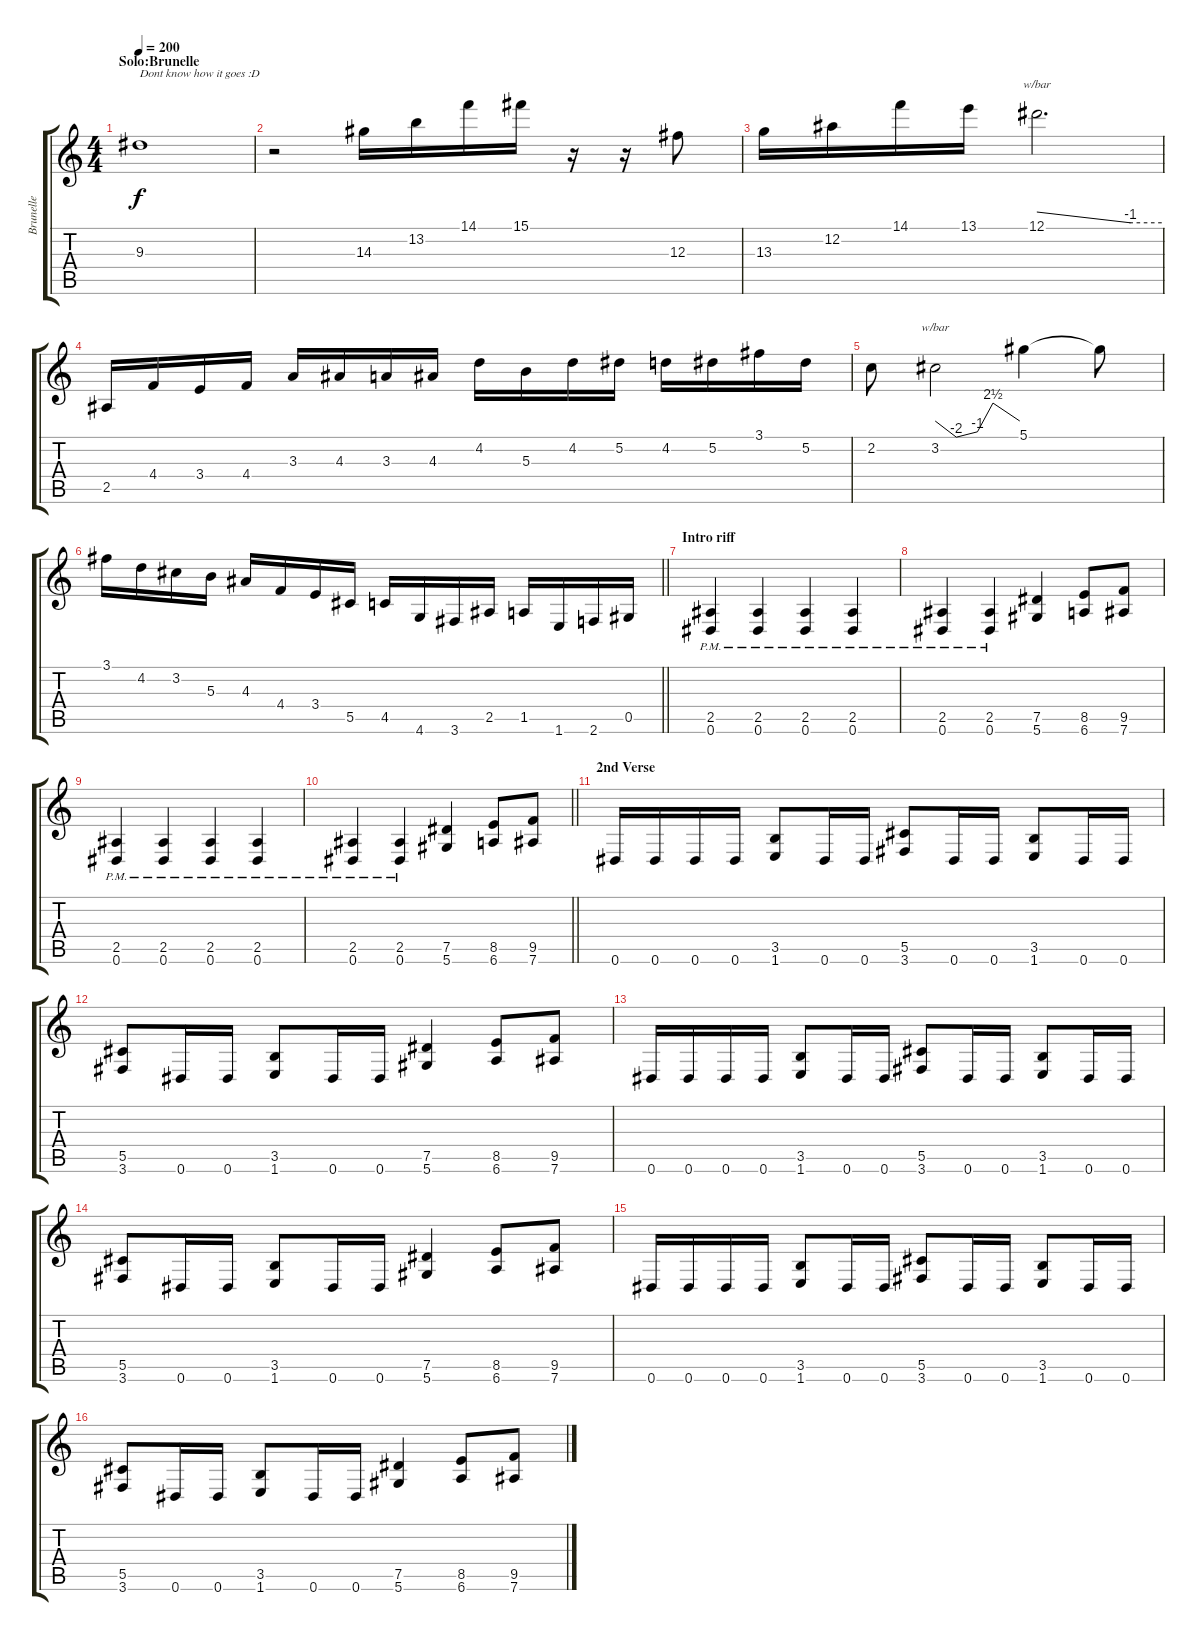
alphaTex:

\track ("Brunelle" "Brunelle") {instrument distortionguitar}
\staff {score tabs}
\tuning (Eb4 Bb3 Gb3 Db3 Ab2 Eb2) {hide}
\ts (4 4)
\section ("" "Solo:Brunelle")
\tempo 200
\clef g2
\ks c
9.3.1{txt "Dont know how it goes :D" dy f} |
r.2 14.3.16 13.2.16 14.1.16 15.1.16 r.16 r.16 12.3.8 |
13.3.16 12.2.16 14.1.16 13.1.16 12.1.2{d tbe (custom default 0 0 45 -4 60 -4)} |
2.5.16 4.4.16 3.4.16 4.4.16 3.3.16 4.3.16 3.3.16 4.3.16 4.2.16 5.3.16 4.2.16 5.2.16 4.2.16 5.2.16 3.1.16 5.2.16 |
2.2.8 3.2.2{tbe (custom default 0 0 15 -8 30 -4 41 10 60 0)} 5.1.4 5.1{t}.8 |
\barLineRight lightlight
3.1.16 4.2.16 3.2.16 5.3.16 4.3.16 4.4.16 3.4.16 5.5.16 4.5.16 4.6.16 3.6.16 2.5.16 1.5.16 1.6.16 2.6.16 0.5.16 |
\section ("" "Intro riff")
(2.5{pm} 0.6{pm}).4 (2.5{pm} 0.6{pm}).4 (2.5{pm} 0.6{pm}).4 (2.5{pm} 0.6{pm}).4 |
(2.5{pm} 0.6{pm}).4 (2.5{pm} 0.6{pm}).4 (7.5 5.6).4 (8.5 6.6).8 (9.5 7.6).8 |
(2.5{pm} 0.6{pm}).4 (2.5{pm} 0.6{pm}).4 (2.5{pm} 0.6{pm}).4 (2.5{pm} 0.6{pm}).4 |
\barLineRight lightlight
(2.5{pm} 0.6{pm}).4 (2.5{pm} 0.6{pm}).4 (7.5 5.6).4 (8.5 6.6).8 (9.5 7.6).8 |
\section ("" "2nd Verse")
0.6.16 0.6.16 0.6.16 0.6.16 (3.5 1.6).8 0.6.16 0.6.16 (5.5 3.6).8 0.6.16 0.6.16 (3.5 1.6).8 0.6.16 0.6.16 |
(5.5 3.6).8 0.6.16 0.6.16 (3.5 1.6).8 0.6.16 0.6.16 (7.5 5.6).4 (8.5 6.6).8 (9.5 7.6).8 |
0.6.16 0.6.16 0.6.16 0.6.16 (3.5 1.6).8 0.6.16 0.6.16 (5.5 3.6).8 0.6.16 0.6.16 (3.5 1.6).8 0.6.16 0.6.16 |
(5.5 3.6).8 0.6.16 0.6.16 (3.5 1.6).8 0.6.16 0.6.16 (7.5 5.6).4 (8.5 6.6).8 (9.5 7.6).8 |
0.6.16 0.6.16 0.6.16 0.6.16 (3.5 1.6).8 0.6.16 0.6.16 (5.5 3.6).8 0.6.16 0.6.16 (3.5 1.6).8 0.6.16 0.6.16 |
(5.5 3.6).8 0.6.16 0.6.16 (3.5 1.6).8 0.6.16 0.6.16 (7.5 5.6).4 (8.5 6.6).8 (9.5 7.6).8
